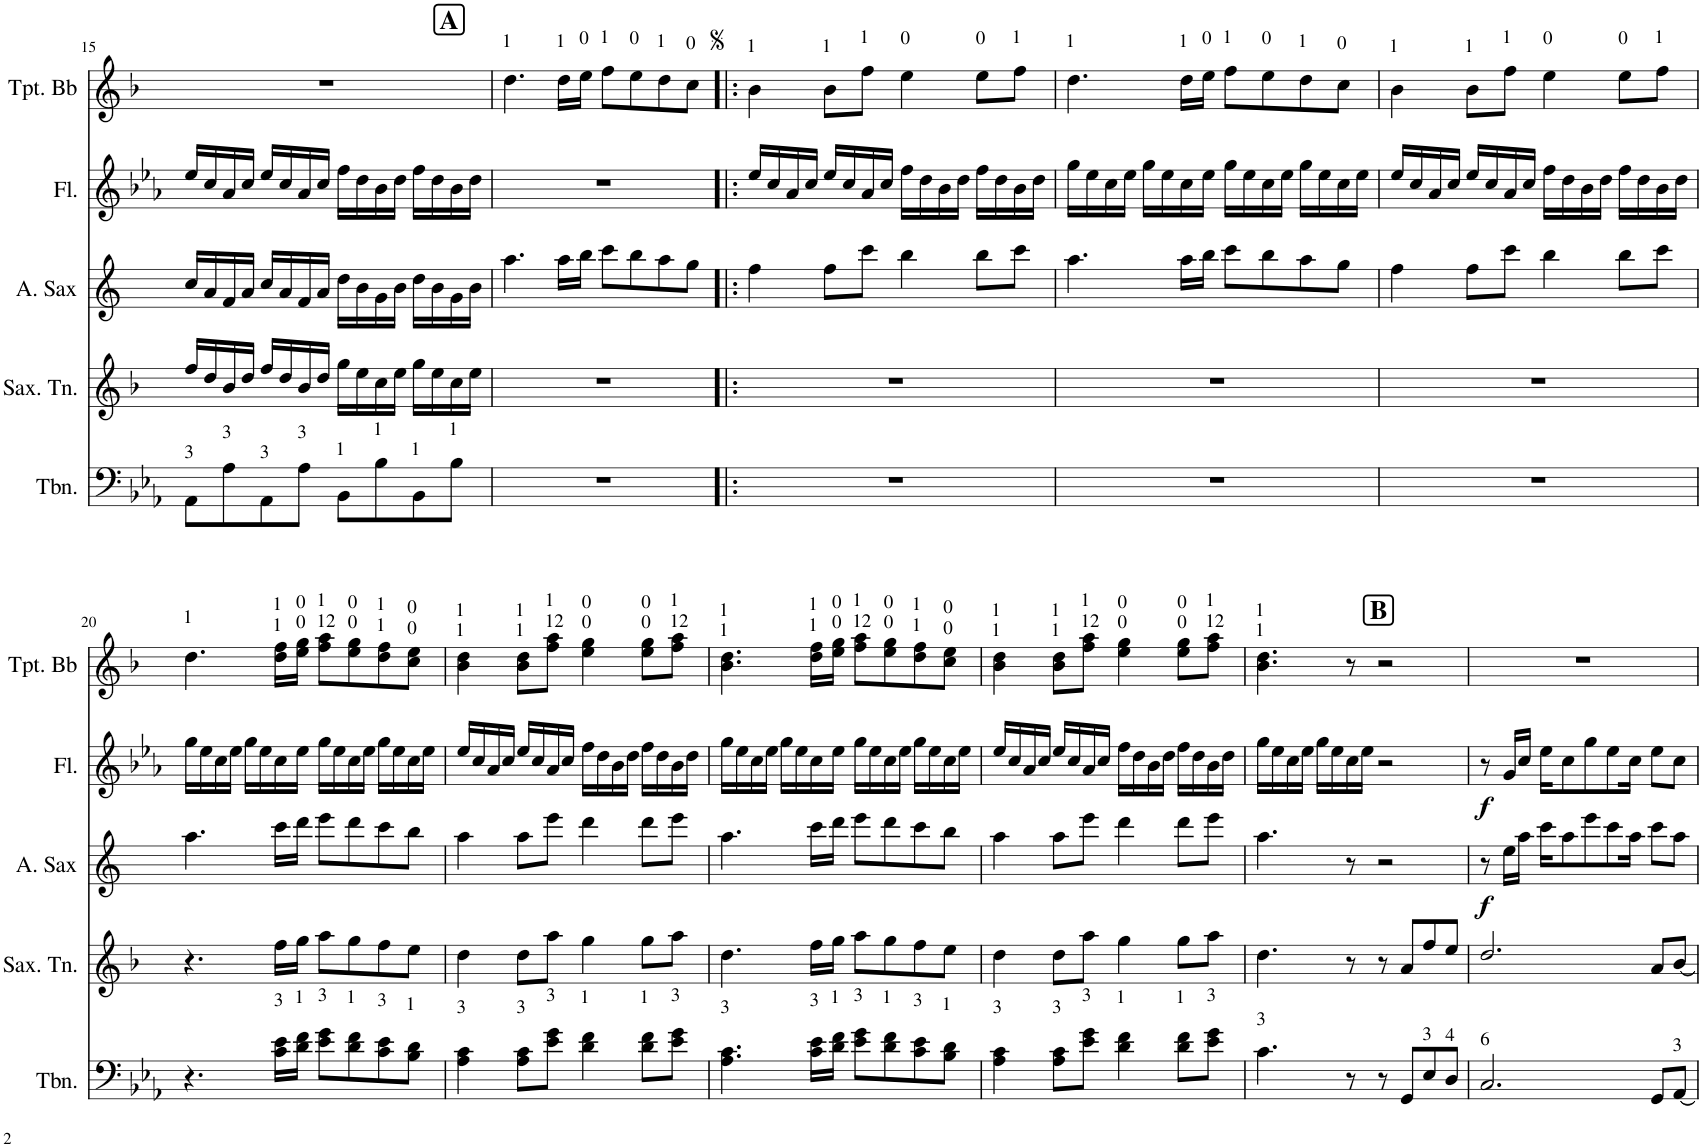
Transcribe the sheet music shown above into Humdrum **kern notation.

**kern	**kern	**kern	**kern	**kern	**dynam	**kern	**dynam	**kern	**dynam	**kern	**kern
*part9	*part8	*part7	*part6	*part5	*part5	*part4	*part4	*part3	*part3	*part2	*part1
*staff9	*staff8	*staff7	*staff6	*staff5	*staff5	*staff4	*staff4	*staff3	*staff3	*staff2	*staff1
*I"Tuba	*I"Bombardino	*I"Trombone	*I"Saxofone Tenor	*I"Saxofone Alto	*	*I"Clarineta Bb	*	*I"Flauta	*	*I"Trompete 2	*I"Trompete Bb
*I'Tba.	*I'Bomb.	*I'Tbn.	*I'Sax. Tn.	*	*	*I'Cl. Bb	*	*I'Fl.	*	*	*I'Tpt. Bb
!!LO:PB:g=z
*clefF4	*clefF4	*clefF4	*clefG2	*clefG2	*	*clefG2	*	*clefG2	*	*clefG2	*clefG2
*	*	*	*Trd8c14	*Trd5c9	*	*Trd1c2	*	*	*	*Trd1c2	*Trd1c2
*k[b-e-a-]	*k[b-e-a-]	*k[b-e-a-]	*k[b-]	*k[]	*	*k[b-]	*	*k[b-e-a-]	*	*k[b-]	*k[b-]
*M4/4	*M4/4	*M4/4	*M4/4	*M4/4	*	*M4/4	*	*M4/4	*	*M4/4	*M4/4
=15	=15	=15	=15	=15	=15	=15	=15	=15	=15	=15	=15
!	!	!LO:TX:a:t=3	!	!	!	!	!	!	!	!	!
8AAA-/L	8AA-\L	8AA-\L	16ff/LL	16cc/LL	.	16ff\LL	.	16ee-/LL	.	1r	1r
.	.	.	16dd/	16a/	.	16dd\J	.	16cc/	.	.	.
!	!	!LO:TX:a:t=3	!	!	!	!	!	!	!	!	!
8AA-/J	8A-\J	8A-\	16b-/	16f/	.	16b-\L	.	16a-/	.	.	.
.	.	.	16dd/JJ	16a/JJ	.	16dd\JJ	.	16cc/JJ	.	.	.
!	!	!LO:TX:a:t=3	!	!	!	!	!	!	!	!	!
8AAA-/L	8AA-\L	8AA-\	16ff/LL	16cc/LL	.	16ff\LL	.	16ee-/LL	.	.	.
.	.	.	16dd/	16a/	.	16dd\J	.	16cc/	.	.	.
!	!	!LO:TX:a:t=3	!	!	!	!	!	!	!	!	!
8AA-/J	8A-\J	8A-\J	16b-/	16f/	.	16b-\L	.	16a-/	.	.	.
.	.	.	16dd/JJ	16a/JJ	.	16dd\JJ	.	16cc/JJ	.	.	.
!	!	!LO:TX:a:t=1	!	!	!	!	!	!	!	!	!
8BBB-/L	8BB-\L	8BB-\L	16gg\LL	16dd\LL	.	16gg\LL	.	16ff\LL	.	.	.
.	.	.	16ee\	16b\	.	16ee\J	.	16dd\	.	.	.
!	!	!LO:TX:a:t=1	!	!	!	!	!	!	!	!	!
8BB-/J	8B-\J	8B-\	16cc\	16g\	.	16cc\L	.	16b-\	.	.	.
.	.	.	16ee\JJ	16b\JJ	.	16ee\JJ	.	16dd\JJ	.	.	.
!	!	!LO:TX:a:t=1	!	!	!	!	!	!	!	!	!
8BBB-/L	8BB-\L	8BB-\	16gg\LL	16dd\LL	.	16gg\LL	.	16ff\LL	.	.	.
.	.	.	16ee\	16b\	.	16ee\J	.	16dd\	.	.	.
!	!	!LO:TX:a:t=1	!	!	!	!	!	!	!	!	!
8BB-/J	8B-\J	8B-\J	16cc\	16g\	.	16cc\L	.	16b-\	.	.	.
.	.	.	16ee\JJ	16b\JJ	.	16ee\JJ	.	16dd\JJ	.	.	.
!!LO:REH:place=s1:a:B:cj:fs=14:t=A
=16	=16	=16	=16	=16	=16	=16	=16	=16	=16	=16	=16
!	!	!	!	!	!	!	!	!	!	!	!LO:TX:a:t=1
8CC/L	8C\L	1r	1r	4.aa\	.	4.dd	.	1r	.	4.d	4.dd\
8C/J	8c\J	.	.	.	.	.	.	.	.	.	.
8CC/L	8C\L	.	.	.	.	.	.	.	.	.	.
!	!	!	!	!	!	!	!	!	!	!	!LO:TX:a:t=1
8C/J	8c\J	.	.	16aa\LL	.	16dd\LL	.	.	.	16f/LL	16dd\LL
!	!	!	!	!	!	!	!	!	!	!	!LO:TX:a:t=0
.	.	.	.	16bb\JJ	.	16ee\JJ	.	.	.	16g/JJ	16ee\JJ
!	!	!	!	!	!	!	!	!	!	!	!LO:TX:a:t=1
8CC/L	8C\L	.	.	8ccc\L	.	8ff\L	.	.	.	8a/L	8ff\L
!	!	!	!	!	!	!	!	!	!	!	!LO:TX:a:t=0
8C/J	8c\J	.	.	8bb\	.	8ee\J	.	.	.	8g/J	8ee\
!	!	!	!	!	!	!	!	!	!	!	!LO:TX:a:t=1
8CC/L	8C/L	.	.	8aa\	.	8dd\L	.	.	.	8f/L	8dd\
!	!	!	!	!	!	!	!	!	!	!	!LO:TX:a:t=0
8BBB-/J	8BB-/J	.	.	8gg\J	.	8cc\J	.	.	.	8e/J	8cc\J
=17!|:	=17!|:	=17!|:	=17!|:	=17!|:	=17!|:	=17!|:	=17!|:	=17!|:	=17!|:	=17!|:	=17!|:
!	!	!	!	!	!	!	!	!	!	!	!LO:TX:a:t=1
8AAA-/L	8AA-\L	1r	1r	4ff\	.	4b-	.	16ee-/LL	.	4d	4b-\
.	.	.	.	.	.	.	.	16cc/	.	.	.
8AA-/J	8A-\J	.	.	.	.	.	.	16a-/	.	.	.
.	.	.	.	.	.	.	.	16cc/JJ	.	.	.
!	!	!	!	!	!	!	!	!	!	!	!LO:TX:a:t=1
8AAA-/L	8AA-\L	.	.	8ff\L	.	8b-\L	.	16ee-/LL	.	8d/L	8b-\L
.	.	.	.	.	.	.	.	16cc/	.	.	.
!	!	!	!	!	!	!	!	!	!	!	!LO:TX:a:t=1
8AA-/J	8A-\J	.	.	8ccc\J	.	8ff\J	.	16a-/	.	8a/J	8ff\J
.	.	.	.	.	.	.	.	16cc/JJ	.	.	.
!	!	!	!	!	!	!	!	!	!	!	!LO:TX:a:t=0
8BBB-/L	8BB-\L	.	.	4bb\	.	4ee	.	16ff\LL	.	4g	4ee\
.	.	.	.	.	.	.	.	16dd\	.	.	.
8BB-/J	8B-\J	.	.	.	.	.	.	16b-\	.	.	.
.	.	.	.	.	.	.	.	16dd\JJ	.	.	.
!	!	!	!	!	!	!	!	!	!	!	!LO:TX:a:t=0
8BBB-/L	8BB-\L	.	.	8bb\L	.	8ee\L	.	16ff\LL	.	8g/L	8ee\L
.	.	.	.	.	.	.	.	16dd\	.	.	.
!	!	!	!	!	!	!	!	!	!	!	!LO:TX:a:t=1
8BB-/J	8B-\J	.	.	8ccc\J	.	8ff\J	.	16b-\	.	8a/J	8ff\J
.	.	.	.	.	.	.	.	16dd\JJ	.	.	.
=18	=18	=18	=18	=18	=18	=18	=18	=18	=18	=18	=18
!	!	!	!	!	!	!	!	!	!	!	!LO:TX:a:t=1
8CC/L	8C\L	1r	1r	4.aa\	.	4.dd	.	16gg\LL	.	4.d	4.dd\
.	.	.	.	.	.	.	.	16ee-\	.	.	.
8C/J	8c\J	.	.	.	.	.	.	16cc\	.	.	.
.	.	.	.	.	.	.	.	16ee-\JJ	.	.	.
8CC/L	8C\L	.	.	.	.	.	.	16gg\LL	.	.	.
.	.	.	.	.	.	.	.	16ee-\	.	.	.
!	!	!	!	!	!	!	!	!	!	!	!LO:TX:a:t=1
8C/J	8c\J	.	.	16aa\LL	.	16dd\LL	.	16cc\	.	16f/LL	16dd\LL
!	!	!	!	!	!	!	!	!	!	!	!LO:TX:a:t=0
.	.	.	.	16bb\JJ	.	16ee\JJ	.	16ee-\JJ	.	16g/JJ	16ee\JJ
!	!	!	!	!	!	!	!	!	!	!	!LO:TX:a:t=1
8CC/L	8C\L	.	.	8ccc\L	.	8ff\L	.	16gg\LL	.	8a/L	8ff\L
.	.	.	.	.	.	.	.	16ee-\	.	.	.
!	!	!	!	!	!	!	!	!	!	!	!LO:TX:a:t=0
8C/J	8c\J	.	.	8bb\	.	8ee\J	.	16cc\	.	8g/J	8ee\
.	.	.	.	.	.	.	.	16ee-\JJ	.	.	.
!	!	!	!	!	!	!	!	!	!	!	!LO:TX:a:t=1
8CC/L	8C/L	.	.	8aa\	.	8dd\L	.	16gg\LL	.	8f/L	8dd\
.	.	.	.	.	.	.	.	16ee-\	.	.	.
!	!	!	!	!	!	!	!	!	!	!	!LO:TX:a:t=0
8BBB-/J	8BB-/J	.	.	8gg\J	.	8cc\J	.	16cc\	.	8e/J	8cc\J
.	.	.	.	.	.	.	.	16ee-\JJ	.	.	.
=19	=19	=19	=19	=19	=19	=19	=19	=19	=19	=19	=19
!	!	!	!	!	!	!	!	!	!	!	!LO:TX:a:t=1
8AAA-/L	8AA-\L	1r	1r	4ff\	.	4b-	.	16ee-/LL	.	4d	4b-\
.	.	.	.	.	.	.	.	16cc/	.	.	.
8AA-/J	8A-\J	.	.	.	.	.	.	16a-/	.	.	.
.	.	.	.	.	.	.	.	16cc/JJ	.	.	.
!	!	!	!	!	!	!	!	!	!	!	!LO:TX:a:t=1
8AAA-/L	8AA-\L	.	.	8ff\L	.	8b-\L	.	16ee-/LL	.	8d/L	8b-\L
.	.	.	.	.	.	.	.	16cc/	.	.	.
!	!	!	!	!	!	!	!	!	!	!	!LO:TX:a:t=1
8AA-/J	8A-\J	.	.	8ccc\J	.	8ff\J	.	16a-/	.	8a/J	8ff\J
.	.	.	.	.	.	.	.	16cc/JJ	.	.	.
!	!	!	!	!	!	!	!	!	!	!	!LO:TX:a:t=0
8BBB-/L	8BB-\L	.	.	4bb\	.	4ee	.	16ff\LL	.	4g	4ee\
.	.	.	.	.	.	.	.	16dd\	.	.	.
8BB-/J	8B-\J	.	.	.	.	.	.	16b-\	.	.	.
.	.	.	.	.	.	.	.	16dd\JJ	.	.	.
!	!	!	!	!	!	!	!	!	!	!	!LO:TX:a:t=0
8BBB-/L	8BB-\L	.	.	8bb\L	.	8ee\L	.	16ff\LL	.	8g/L	8ee\L
.	.	.	.	.	.	.	.	16dd\	.	.	.
!	!	!	!	!	!	!	!	!	!	!	!LO:TX:a:t=1
8BB-/J	8B-\J	.	.	8ccc\J	.	8ff\J	.	16b-\	.	8a/J	8ff\J
.	.	.	.	.	.	.	.	16dd\JJ	.	.	.
!!LO:LB:g=z
=20	=20	=20	=20	=20	=20	=20	=20	=20	=20	=20	=20
!	!	!	!	!	!	!	!	!	!	!	!LO:TX:a:t=1
8CC/L	8C\L	4.r	4.r	4.aa\	.	4.dd	.	16gg\LL	.	4.d	4.dd\
.	.	.	.	.	.	.	.	16ee-\	.	.	.
8C/J	8c\J	.	.	.	.	.	.	16cc\	.	.	.
.	.	.	.	.	.	.	.	16ee-\JJ	.	.	.
8CC/L	8C\L	.	.	.	.	.	.	16gg\LL	.	.	.
.	.	.	.	.	.	.	.	16ee-\	.	.	.
!	!	!	!	!	!	!	!	!	!	!	!LO:TX:a:t=1
!	!	!	!	!	!	!	!	!	!	!	!LO:TX:a:t=1
!	!	!LO:TX:a:t=3	!	!	!	!	!	!	!	!	!
8C/J	8c\J	16c\ 16e-\LL	16ff\LL	16ccc\LL	.	16ff\LL	.	16cc\	.	16f/LL	16dd\ 16ff\LL
!	!	!	!	!	!	!	!	!	!	!	!LO:TX:a:t=0
!	!	!	!	!	!	!	!	!	!	!	!LO:TX:a:t=0
!	!	!LO:TX:a:t=1	!	!	!	!	!	!	!	!	!
.	.	16d\ 16f\JJ	16gg\JJ	16ddd\JJ	.	16gg\JJ	.	16ee-\JJ	.	16g/JJ	16ee\ 16gg\JJ
!	!	!	!	!	!	!	!	!	!	!	!LO:TX:a:t=1
!	!	!	!	!	!	!	!	!	!	!	!LO:TX:a:t=12
!	!	!LO:TX:a:t=3	!	!	!	!	!	!	!	!	!
8CC/L	8C\L	8e-\ 8g\L	8aa\L	8eee\L	.	8aa\L	.	16gg\LL	.	8a/L	8ff\ 8aa\L
.	.	.	.	.	.	.	.	16ee-\	.	.	.
!	!	!	!	!	!	!	!	!	!	!	!LO:TX:a:t=0
!	!	!	!	!	!	!	!	!	!	!	!LO:TX:a:t=0
!	!	!LO:TX:a:t=1	!	!	!	!	!	!	!	!	!
8C/J	8c\J	8d\ 8f\	8gg\	8ddd\	.	8gg\J	.	16cc\	.	8g/J	8ee\ 8gg\
.	.	.	.	.	.	.	.	16ee-\JJ	.	.	.
!	!	!	!	!	!	!	!	!	!	!	!LO:TX:a:t=1
!	!	!	!	!	!	!	!	!	!	!	!LO:TX:a:t=1
!	!	!LO:TX:a:t=3	!	!	!	!	!	!	!	!	!
8CC/L	8C/L	8c\ 8e-\	8ff\	8ccc\	.	8ff\L	.	16gg\LL	.	8f/L	8dd\ 8ff\
.	.	.	.	.	.	.	.	16ee-\	.	.	.
!	!	!	!	!	!	!	!	!	!	!	!LO:TX:a:t=0
!	!	!	!	!	!	!	!	!	!	!	!LO:TX:a:t=0
!	!	!LO:TX:a:t=1	!	!	!	!	!	!	!	!	!
8BBB-/J	8BB-/J	8B-\ 8d\J	8ee\J	8bb\J	.	8ee\J	.	16cc\	.	8e/J	8cc\ 8ee\J
.	.	.	.	.	.	.	.	16ee-\JJ	.	.	.
=21	=21	=21	=21	=21	=21	=21	=21	=21	=21	=21	=21
!	!	!	!	!	!	!	!	!	!	!	!LO:TX:a:t=1
!	!	!	!	!	!	!	!	!	!	!	!LO:TX:a:t=1
!	!	!LO:TX:a:t=3	!	!	!	!	!	!	!	!	!
8AAA-/L	8AA-\L	4A-\ 4c\	4dd\	4aa\	.	4dd	.	16ee-/LL	.	4d	4b-\ 4dd\
.	.	.	.	.	.	.	.	16cc/	.	.	.
8AA-/J	8A-\J	.	.	.	.	.	.	16a-/	.	.	.
.	.	.	.	.	.	.	.	16cc/JJ	.	.	.
!	!	!	!	!	!	!	!	!	!	!	!LO:TX:a:t=1
!	!	!	!	!	!	!	!	!	!	!	!LO:TX:a:t=1
!	!	!LO:TX:a:t=3	!	!	!	!	!	!	!	!	!
8AAA-/L	8AA-\L	8A-\ 8c\L	8dd\L	8aa\L	.	8dd\L	.	16ee-/LL	.	8d/L	8b-\ 8dd\L
.	.	.	.	.	.	.	.	16cc/	.	.	.
!	!	!	!	!	!	!	!	!	!	!	!LO:TX:a:t=1
!	!	!	!	!	!	!	!	!	!	!	!LO:TX:a:t=12
!	!	!LO:TX:a:t=3	!	!	!	!	!	!	!	!	!
8AA-/J	8A-\J	8e-\ 8g\J	8aa\J	8eee\J	.	8aa\J	.	16a-/	.	8a/J	8ff\ 8aa\J
.	.	.	.	.	.	.	.	16cc/JJ	.	.	.
!	!	!	!	!	!	!	!	!	!	!	!LO:TX:a:t=0
!	!	!	!	!	!	!	!	!	!	!	!LO:TX:a:t=0
!	!	!LO:TX:a:t=1	!	!	!	!	!	!	!	!	!
8BBB-/L	8BB-\L	4d\ 4f\	4gg\	4ddd\	.	4gg	.	16ff\LL	.	4g	4ee\ 4gg\
.	.	.	.	.	.	.	.	16dd\	.	.	.
8BB-/J	8B-\J	.	.	.	.	.	.	16b-\	.	.	.
.	.	.	.	.	.	.	.	16dd\JJ	.	.	.
!	!	!	!	!	!	!	!	!	!	!	!LO:TX:a:t=0
!	!	!	!	!	!	!	!	!	!	!	!LO:TX:a:t=0
!	!	!LO:TX:a:t=1	!	!	!	!	!	!	!	!	!
8BBB-/L	8BB-\L	8d\ 8f\L	8gg\L	8ddd\L	.	8gg\L	.	16ff\LL	.	8g/L	8ee\ 8gg\L
.	.	.	.	.	.	.	.	16dd\	.	.	.
!	!	!	!	!	!	!	!	!	!	!	!LO:TX:a:t=1
!	!	!	!	!	!	!	!	!	!	!	!LO:TX:a:t=12
!	!	!LO:TX:a:t=3	!	!	!	!	!	!	!	!	!
8BB-/J	8B-\J	8e-\ 8g\J	8aa\J	8eee\J	.	8aa\J	.	16b-\	.	8a/J	8ff\ 8aa\J
.	.	.	.	.	.	.	.	16dd\JJ	.	.	.
=22	=22	=22	=22	=22	=22	=22	=22	=22	=22	=22	=22
!	!	!	!	!	!	!	!	!	!	!	!LO:TX:a:t=1
!	!	!	!	!	!	!	!	!	!	!	!LO:TX:a:t=1
!	!	!LO:TX:a:t=3	!	!	!	!	!	!	!	!	!
8CC/L	8C\L	4.A-\ 4.c\	4.dd\	4.aa\	.	4.dd	.	16gg\LL	.	4.d	4.b-\ 4.dd\
.	.	.	.	.	.	.	.	16ee-\	.	.	.
8C/J	8c\J	.	.	.	.	.	.	16cc\	.	.	.
.	.	.	.	.	.	.	.	16ee-\JJ	.	.	.
8CC/L	8C\L	.	.	.	.	.	.	16gg\LL	.	.	.
.	.	.	.	.	.	.	.	16ee-\	.	.	.
!	!	!	!	!	!	!	!	!	!	!	!LO:TX:a:t=1
!	!	!	!	!	!	!	!	!	!	!	!LO:TX:a:t=1
!	!	!LO:TX:a:t=3	!	!	!	!	!	!	!	!	!
8C/J	8c\J	16c\ 16e-\LL	16ff\LL	16ccc\LL	.	16ff\LL	.	16cc\	.	16f/LL	16dd\ 16ff\LL
!	!	!	!	!	!	!	!	!	!	!	!LO:TX:a:t=0
!	!	!	!	!	!	!	!	!	!	!	!LO:TX:a:t=0
!	!	!LO:TX:a:t=1	!	!	!	!	!	!	!	!	!
.	.	16d\ 16f\JJ	16gg\JJ	16ddd\JJ	.	16gg\JJ	.	16ee-\JJ	.	16g/JJ	16ee\ 16gg\JJ
!	!	!	!	!	!	!	!	!	!	!	!LO:TX:a:t=1
!	!	!	!	!	!	!	!	!	!	!	!LO:TX:a:t=12
!	!	!LO:TX:a:t=3	!	!	!	!	!	!	!	!	!
8CC/L	8C\L	8e-\ 8g\L	8aa\L	8eee\L	.	8aa\L	.	16gg\LL	.	8a/L	8ff\ 8aa\L
.	.	.	.	.	.	.	.	16ee-\	.	.	.
!	!	!	!	!	!	!	!	!	!	!	!LO:TX:a:t=0
!	!	!	!	!	!	!	!	!	!	!	!LO:TX:a:t=0
!	!	!LO:TX:a:t=1	!	!	!	!	!	!	!	!	!
8C/J	8c\J	8d\ 8f\	8gg\	8ddd\	.	8gg\J	.	16cc\	.	8g/J	8ee\ 8gg\
.	.	.	.	.	.	.	.	16ee-\JJ	.	.	.
!	!	!	!	!	!	!	!	!	!	!	!LO:TX:a:t=1
!	!	!	!	!	!	!	!	!	!	!	!LO:TX:a:t=1
!	!	!LO:TX:a:t=3	!	!	!	!	!	!	!	!	!
8CC/L	8C/L	8c\ 8e-\	8ff\	8ccc\	.	8ff\L	.	16gg\LL	.	8f/L	8dd\ 8ff\
.	.	.	.	.	.	.	.	16ee-\	.	.	.
!	!	!	!	!	!	!	!	!	!	!	!LO:TX:a:t=0
!	!	!	!	!	!	!	!	!	!	!	!LO:TX:a:t=0
!	!	!LO:TX:a:t=1	!	!	!	!	!	!	!	!	!
8BBB-/J	8BB-/J	8B-\ 8d\J	8ee\J	8bb\J	.	8ee\J	.	16cc\	.	8e/J	8cc\ 8ee\J
.	.	.	.	.	.	.	.	16ee-\JJ	.	.	.
=23	=23	=23	=23	=23	=23	=23	=23	=23	=23	=23	=23
!	!	!	!	!	!	!	!	!	!	!	!LO:TX:a:t=1
!	!	!	!	!	!	!	!	!	!	!	!LO:TX:a:t=1
!	!	!LO:TX:a:t=3	!	!	!	!	!	!	!	!	!
8AAA-/L	8AA-\L	4A-\ 4c\	4dd\	4aa\	.	4dd	.	16ee-/LL	.	4d	4b-\ 4dd\
.	.	.	.	.	.	.	.	16cc/	.	.	.
8AA-/J	8A-\J	.	.	.	.	.	.	16a-/	.	.	.
.	.	.	.	.	.	.	.	16cc/JJ	.	.	.
!	!	!	!	!	!	!	!	!	!	!	!LO:TX:a:t=1
!	!	!	!	!	!	!	!	!	!	!	!LO:TX:a:t=1
!	!	!LO:TX:a:t=3	!	!	!	!	!	!	!	!	!
8AAA-/L	8AA-\L	8A-\ 8c\L	8dd\L	8aa\L	.	8dd\L	.	16ee-/LL	.	8d/L	8b-\ 8dd\L
.	.	.	.	.	.	.	.	16cc/	.	.	.
!	!	!	!	!	!	!	!	!	!	!	!LO:TX:a:t=1
!	!	!	!	!	!	!	!	!	!	!	!LO:TX:a:t=12
!	!	!LO:TX:a:t=3	!	!	!	!	!	!	!	!	!
8AA-/J	8A-\J	8e-\ 8g\J	8aa\J	8eee\J	.	8aa\J	.	16a-/	.	8a/J	8ff\ 8aa\J
.	.	.	.	.	.	.	.	16cc/JJ	.	.	.
!	!	!	!	!	!	!	!	!	!	!	!LO:TX:a:t=0
!	!	!	!	!	!	!	!	!	!	!	!LO:TX:a:t=0
!	!	!LO:TX:a:t=1	!	!	!	!	!	!	!	!	!
8BBB-/L	8BB-\L	4d\ 4f\	4gg\	4ddd\	.	4gg	.	16ff\LL	.	4g	4ee\ 4gg\
.	.	.	.	.	.	.	.	16dd\	.	.	.
8BB-/J	8B-\J	.	.	.	.	.	.	16b-\	.	.	.
.	.	.	.	.	.	.	.	16dd\JJ	.	.	.
!	!	!	!	!	!	!	!	!	!	!	!LO:TX:a:t=0
!	!	!	!	!	!	!	!	!	!	!	!LO:TX:a:t=0
!	!	!LO:TX:a:t=1	!	!	!	!	!	!	!	!	!
8BBB-/L	8BB-\L	8d\ 8f\L	8gg\L	8ddd\L	.	8gg\L	.	16ff\LL	.	8g/L	8ee\ 8gg\L
.	.	.	.	.	.	.	.	16dd\	.	.	.
!	!	!	!	!	!	!	!	!	!	!	!LO:TX:a:t=1
!	!	!	!	!	!	!	!	!	!	!	!LO:TX:a:t=12
!	!	!LO:TX:a:t=3	!	!	!	!	!	!	!	!	!
8BB-/J	8B-\J	8e-\ 8g\J	8aa\J	8eee\J	.	8aa\J	.	16b-\	.	8a/J	8ff\ 8aa\J
.	.	.	.	.	.	.	.	16dd\JJ	.	.	.
!!LO:REH:place=s1:a:B:cj:fs=14:t=B:qo=2
=24	=24	=24	=24	=24	=24	=24	=24	=24	=24	=24	=24
!	!	!	!	!	!	!	!	!	!	!	!LO:TX:a:t=1
!	!	!	!	!	!	!	!	!	!	!	!LO:TX:a:t=1
!	!	!LO:TX:a:t=3	!	!	!	!	!	!	!	!	!
8CC/L	2r	4.c\	4.dd\	4.aa\	.	4.dd	.	16gg\LL	.	4.d	4.b-\ 4.dd\
.	.	.	.	.	.	.	.	16ee-\	.	.	.
8C/J	.	.	.	.	.	.	.	16cc\	.	.	.
.	.	.	.	.	.	.	.	16ee-\JJ	.	.	.
8CC/L	.	.	.	.	.	.	.	16gg\LL	.	.	.
.	.	.	.	.	.	.	.	16ee-\	.	.	.
8C/J	.	8r	8r	8r	.	8r	.	16cc\	.	8r	8r
.	.	.	.	.	.	.	.	16ee-\JJ	.	.	.
8CC/L	8r	8r	8r	2r	.	2r	.	2r	.	2r	2r
8C/J	8GG	8GG/L	8a/L	.	.	.	.	.	.	.	.
!	!	!LO:TX:a:t=3	!	!	!	!	!	!	!	!	!
4r	8E-\L	8E-/	8ff/	.	.	.	.	.	.	.	.
!	!	!LO:TX:a:t=4	!	!	!	!	!	!	!	!	!
.	8D\J	8D/J	8ee/J	.	.	.	.	.	.	.	.
=25	=25	=25	=25	=25	=25	=25	=25	=25	=25	=25	=25
!	!	!LO:TX:a:t=6	!	!	!	!	!	!	!	!	!
!	!	!	!	!	!LO:DY:b	!	!LO:DY:b	!	!LO:DY:b	!	!
8CC/L	2.C	2.C/	2.dd/	8r	f	8r	f	8r	f	1r	1r
8C/J	.	.	.	16ee\LL	.	16a\LL	.	16g/LL	.	.	.
.	.	.	.	16aa\JJ	.	16dd\JJ	.	16cc/JJ	.	.	.
8CC/L	.	.	.	16ccc\KL	.	16ff\KL	.	16ee-\KL	.	.	.
.	.	.	.	8aa\	.	8dd\	.	8cc\	.	.	.
8C/J	.	.	.	.	.	.	.	.	.	.	.
.	.	.	.	8eee\	.	8aa\J	.	8gg\	.	.	.
8CC/L	.	.	.	.	.	.	.	.	.	.	.
.	.	.	.	8ccc\	.	8ff\L	.	8ee-\	.	.	.
8C/J	.	.	.	.	.	.	.	.	.	.	.
.	.	.	.	16aa\Jk	.	16dd\Jk	.	16cc\Jk	.	.	.
8CC/L	8GG/L	8GG/L	8a/L	8ccc\L	.	8ff\L	.	8ee-\L	.	.	.
!	!	!LO:TX:a:t=3	!	!	!	!	!	!	!	!	!
8C/J	[8AA-/J	[8AA-/J	[8b-/J	8aa\J	.	8dd\J	.	8cc\J	.	.	.
=	=	=	=	=	=	=	=	=	=	=	=
*-	*-	*-	*-	*-	*-	*-	*-	*-	*-	*-	*-
